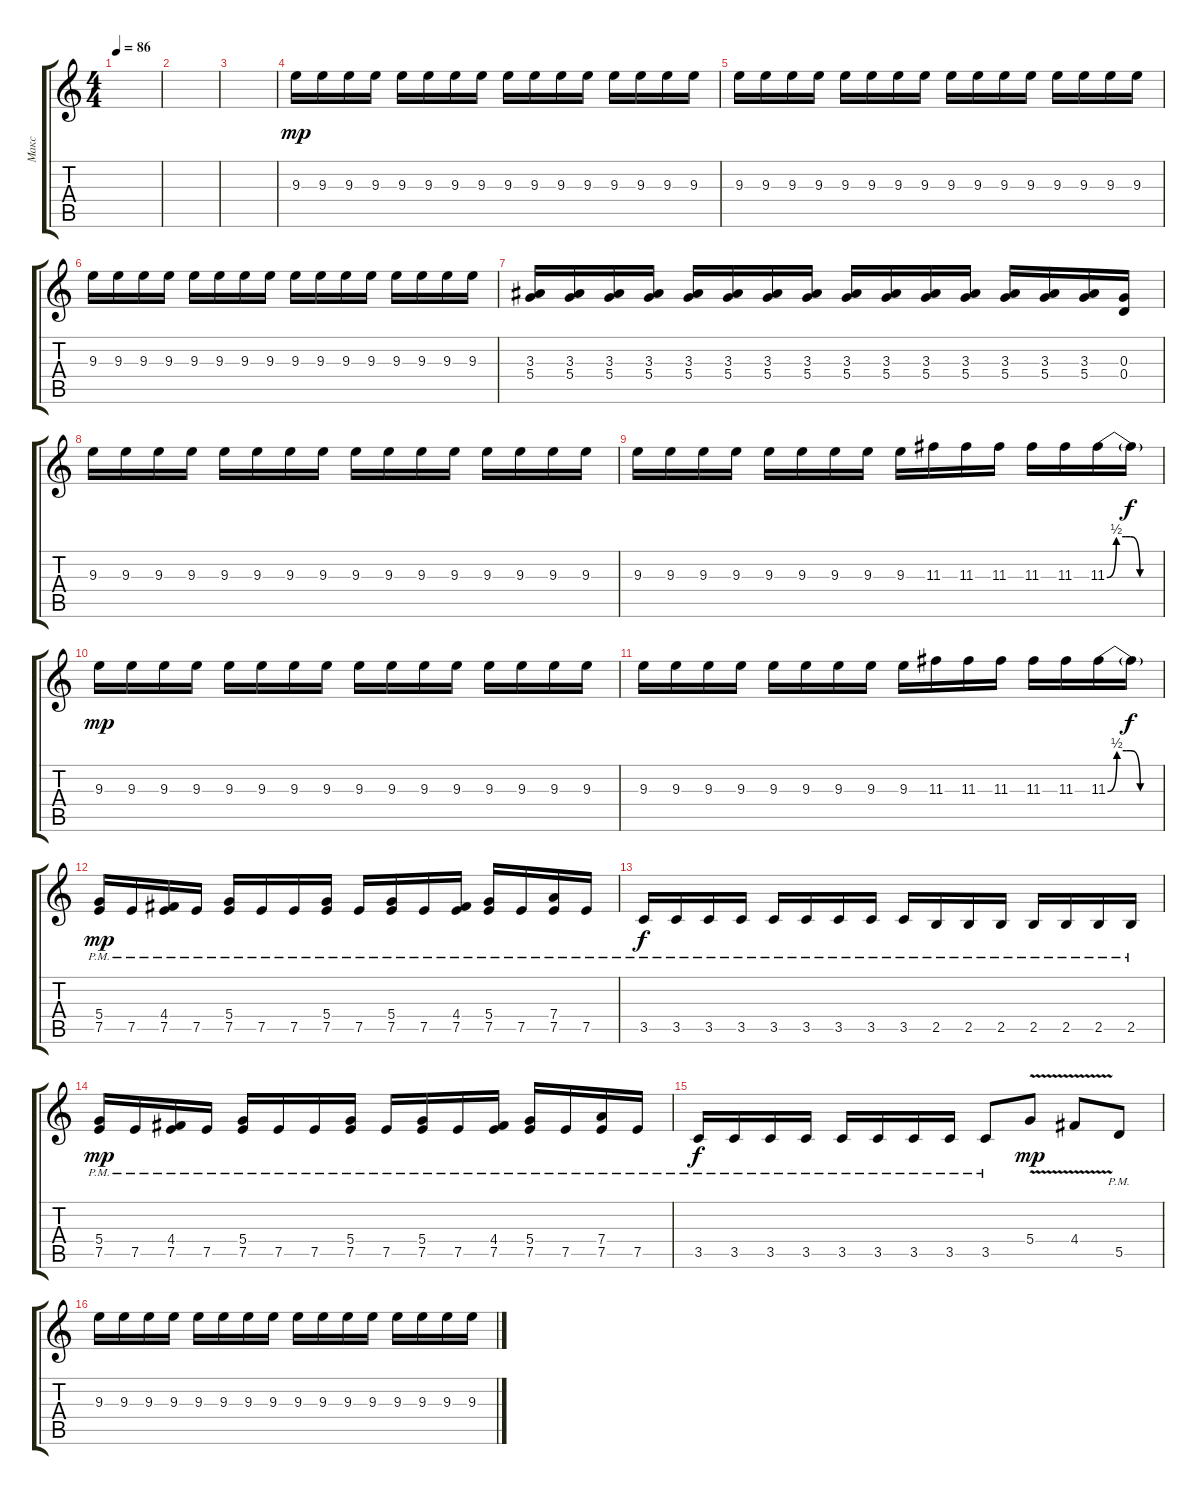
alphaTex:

\track ("Макс" "Макс") {instrument electricguitarjazz}
\staff {score tabs}
\tuning (E4 B3 G3 D3 A2 E2) {hide}
\ts (4 4)
\tempo 86
\clef g2
\ks c
|
|
|
9.3.16{dy mp volume 4 instrument distortionguitar} 9.3.16 9.3.16 9.3.16 9.3.16 9.3.16 9.3.16 9.3.16 9.3.16 9.3.16 9.3.16 9.3.16 9.3.16 9.3.16 9.3.16 9.3.16 |
9.3.16 9.3.16 9.3.16 9.3.16 9.3.16 9.3.16 9.3.16 9.3.16 9.3.16 9.3.16 9.3.16 9.3.16 9.3.16 9.3.16 9.3.16 9.3.16 |
9.3.16 9.3.16 9.3.16 9.3.16 9.3.16 9.3.16 9.3.16 9.3.16 9.3.16 9.3.16 9.3.16 9.3.16 9.3.16 9.3.16 9.3.16 9.3.16 |
(3.3 5.4).16 (3.3 5.4).16 (3.3 5.4).16 (3.3 5.4).16 (3.3 5.4).16 (3.3 5.4).16 (3.3 5.4).16 (3.3 5.4).16 (3.3 5.4).16 (3.3 5.4).16 (3.3 5.4).16 (3.3 5.4).16 (3.3 5.4).16 (3.3 5.4).16 (3.3 5.4).16 (0.3 0.4).16 |
9.3.16{volume 11} 9.3.16 9.3.16 9.3.16 9.3.16 9.3.16 9.3.16 9.3.16 9.3.16 9.3.16 9.3.16 9.3.16 9.3.16 9.3.16 9.3.16 9.3.16 |
9.3.16 9.3.16 9.3.16 9.3.16 9.3.16 9.3.16 9.3.16 9.3.16 9.3.16 11.3.16 11.3.16 11.3.16 11.3.16 11.3.16 11.3{be (custom 0 0 10 2 20 2 25 2 35 0 60 0)}.16 11.3{t}.16{dy f} |
9.3.16{dy mp} 9.3.16 9.3.16 9.3.16 9.3.16 9.3.16 9.3.16 9.3.16 9.3.16 9.3.16 9.3.16 9.3.16 9.3.16 9.3.16 9.3.16 9.3.16 |
9.3.16 9.3.16 9.3.16 9.3.16 9.3.16 9.3.16 9.3.16 9.3.16 9.3.16 11.3.16 11.3.16 11.3.16 11.3.16 11.3.16 11.3{be (custom 0 0 10 2 20 2 25 2 35 0 60 0)}.16 11.3{t}.16{dy f} |
(5.4 7.5{pm}).16{dy mp balance 16} 7.5{pm}.16 (4.4 7.5{pm}).16 7.5{pm}.16 (5.4 7.5{pm}).16 7.5{pm}.16 7.5{pm}.16 (5.4 7.5{pm}).16 7.5{pm}.16 (5.4 7.5{pm}).16 7.5{pm}.16 (4.4 7.5{pm}).16 (5.4 7.5{pm}).16 7.5{pm}.16 (7.4 7.5{pm}).16 7.5{pm}.16 |
3.5{pm}.16{dy f} 3.5{pm}.16 3.5{pm}.16 3.5{pm}.16 3.5{pm}.16 3.5{pm}.16 3.5{pm}.16 3.5{pm}.16 3.5{pm}.16 2.5{pm}.16 2.5{pm}.16 2.5{pm}.16 2.5{pm}.16 2.5{pm}.16 2.5{pm}.16 2.5{pm}.16 |
(5.4 7.5{pm}).16{dy mp} 7.5{pm}.16 (4.4 7.5{pm}).16 7.5{pm}.16 (5.4 7.5{pm}).16 7.5{pm}.16 7.5{pm}.16 (5.4 7.5{pm}).16 7.5{pm}.16 (5.4 7.5{pm}).16 7.5{pm}.16 (4.4 7.5{pm}).16 (5.4 7.5{pm}).16 7.5{pm}.16 (7.4 7.5{pm}).16 7.5{pm}.16 |
3.5{pm}.16{dy f} 3.5{pm}.16 3.5{pm}.16 3.5{pm}.16 3.5{pm}.16 3.5{pm}.16 3.5{pm}.16 3.5{pm}.16 3.5{pm}.8 5.4{v}.8{dy mp} 4.4{v}.8 5.5{pm}.8 |
9.3.16 9.3.16 9.3.16 9.3.16 9.3.16 9.3.16 9.3.16 9.3.16 9.3.16 9.3.16 9.3.16 9.3.16 9.3.16 9.3.16 9.3.16 9.3.16
